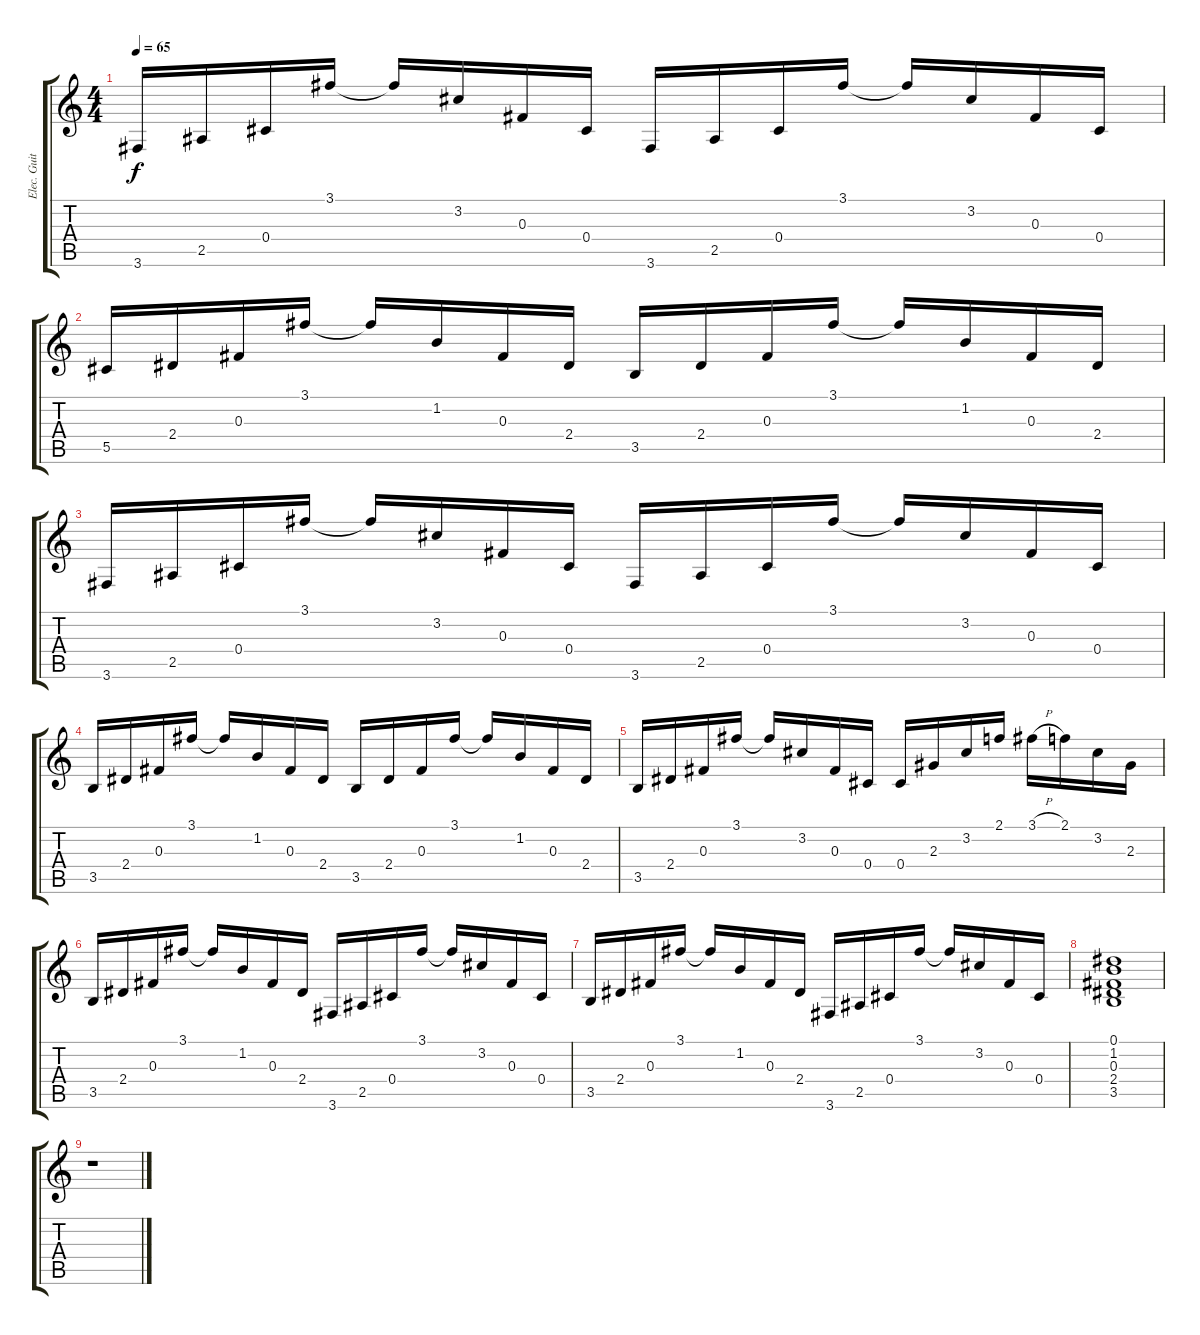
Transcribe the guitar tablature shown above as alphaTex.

\track ("Elec. Guitar Clean" "Elec. Guit") {instrument electricguitarclean}
\staff {score tabs}
\tuning (Eb4 Bb3 Gb3 Db3 Ab2 Eb2) {hide}
\ts (4 4)
\tempo 65
\clef g2
\ks c
3.6.16{dy f} 2.5.16 0.4.16 3.1.16 3.1{t}.16 3.2.16 0.3.16 0.4.16 3.6.16 2.5.16 0.4.16 3.1.16 3.1{t}.16 3.2.16 0.3.16 0.4.16 |
5.5.16 2.4.16 0.3.16 3.1.16 3.1{t}.16 1.2.16 0.3.16 2.4.16 3.5.16 2.4.16 0.3.16 3.1.16 3.1{t}.16 1.2.16 0.3.16 2.4.16 |
3.6.16 2.5.16 0.4.16 3.1.16 3.1{t}.16 3.2.16 0.3.16 0.4.16 3.6.16 2.5.16 0.4.16 3.1.16 3.1{t}.16 3.2.16 0.3.16 0.4.16 |
3.5.16 2.4.16 0.3.16 3.1.16 3.1{t}.16 1.2.16 0.3.16 2.4.16 3.5.16 2.4.16 0.3.16 3.1.16 3.1{t}.16 1.2.16 0.3.16 2.4.16 |
3.5.16 2.4.16 0.3.16 3.1.16 3.1{t}.16 3.2.16 0.3.16 0.4.16 0.4.16 2.3.16 3.2.16 2.1.16 3.1{h}.16 2.1.16 3.2.16 2.3.16 |
3.5.16 2.4.16 0.3.16 3.1.16 3.1{t}.16 1.2.16 0.3.16 2.4.16 3.6.16 2.5.16 0.4.16 3.1.16 3.1{t}.16 3.2.16 0.3.16 0.4.16 |
3.5.16 2.4.16 0.3.16 3.1.16 3.1{t}.16 1.2.16 0.3.16 2.4.16 3.6.16 2.5.16 0.4.16 3.1.16 3.1{t}.16 3.2.16 0.3.16 0.4.16 |
(0.1 1.2 0.3 2.4 3.5).1 |
r.1
